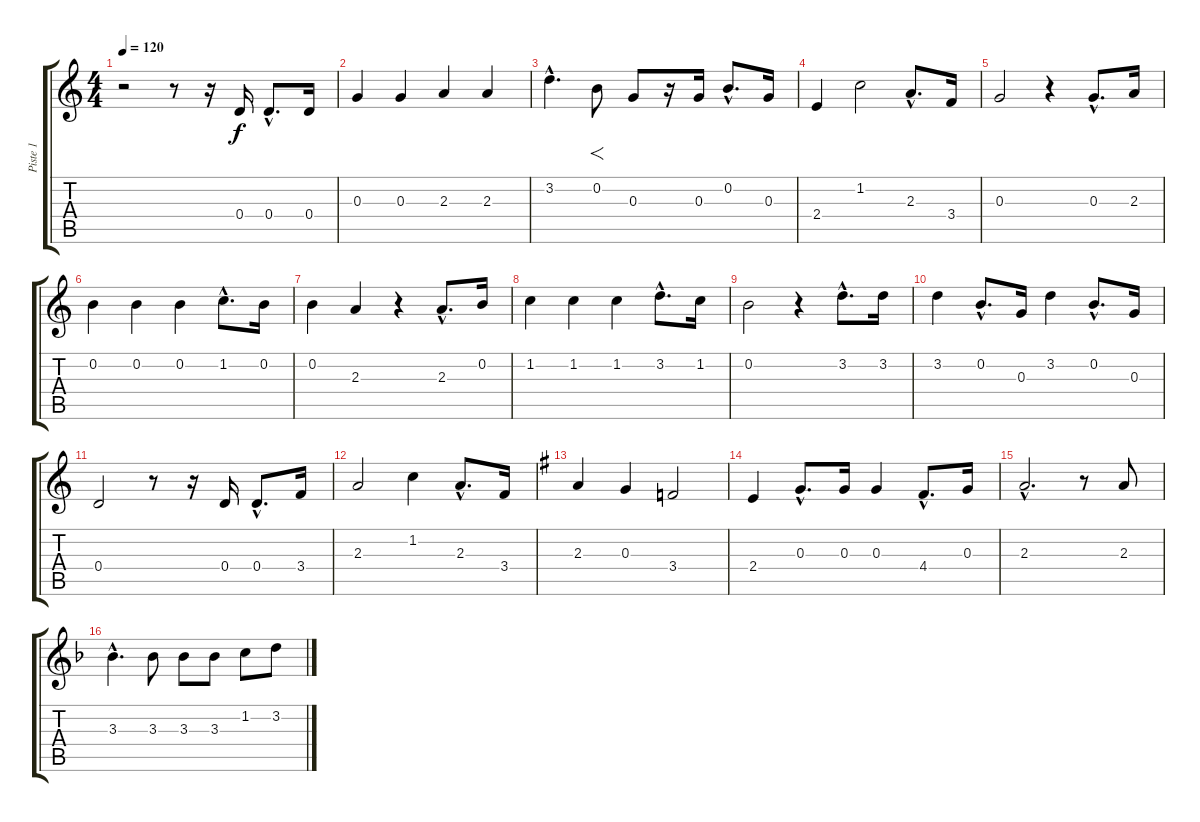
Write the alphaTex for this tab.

\track ("Piste 1" "Piste 1") {instrument distortionguitar}
\staff {score tabs}
\tuning (E4 B3 G3 D3 A2 E2) {hide}
\ts (4 4)
\tempo 120
\clef g2
\ks c
r.2{dy f instrument distortionguitar} r.8 r.16 0.4.16 0.4{hac}.8{d} 0.4.16 |
0.3.4 0.3.4 2.3.4 2.3.4 |
3.2{hac}.4{d} 0.2.8{f} 0.3.8 r.16 0.3.16 0.2{hac}.8{d} 0.3.16 |
2.4.4 1.2.2 2.3{hac}.8{d} 3.4.16 |
0.3.2 r.4 0.3{hac}.8{d} 2.3.16 |
0.2.4 0.2.4 0.2.4 1.2{hac}.8{d} 0.2.16 |
0.2.4 2.3.4 r.4 2.3{hac}.8{d} 0.2.16 |
1.2.4 1.2.4 1.2.4 3.2{hac}.8{d} 1.2.16 |
0.2.2 r.4 3.2{hac}.8{d} 3.2.16 |
3.2.4 0.2{hac}.8{d} 0.3.16 3.2.4 0.2{hac}.8{d} 0.3.16 |
0.4.2 r.8 r.16 0.4.16 0.4{hac}.8{d} 3.4.16 |
2.3.2 1.2.4 2.3{hac}.8{d} 3.4.16 |
\ks g
2.3.4 0.3.4 3.4.2 |
2.4.4 0.3{hac}.8{d} 0.3.16 0.3.4 4.4{hac}.8{d} 0.3.16 |
2.3{hac}.2{d} r.8 2.3.8 |
\ks f
3.3{hac}.4{d} 3.3.8 3.3.8 3.3.8 1.2.8 3.2.8
